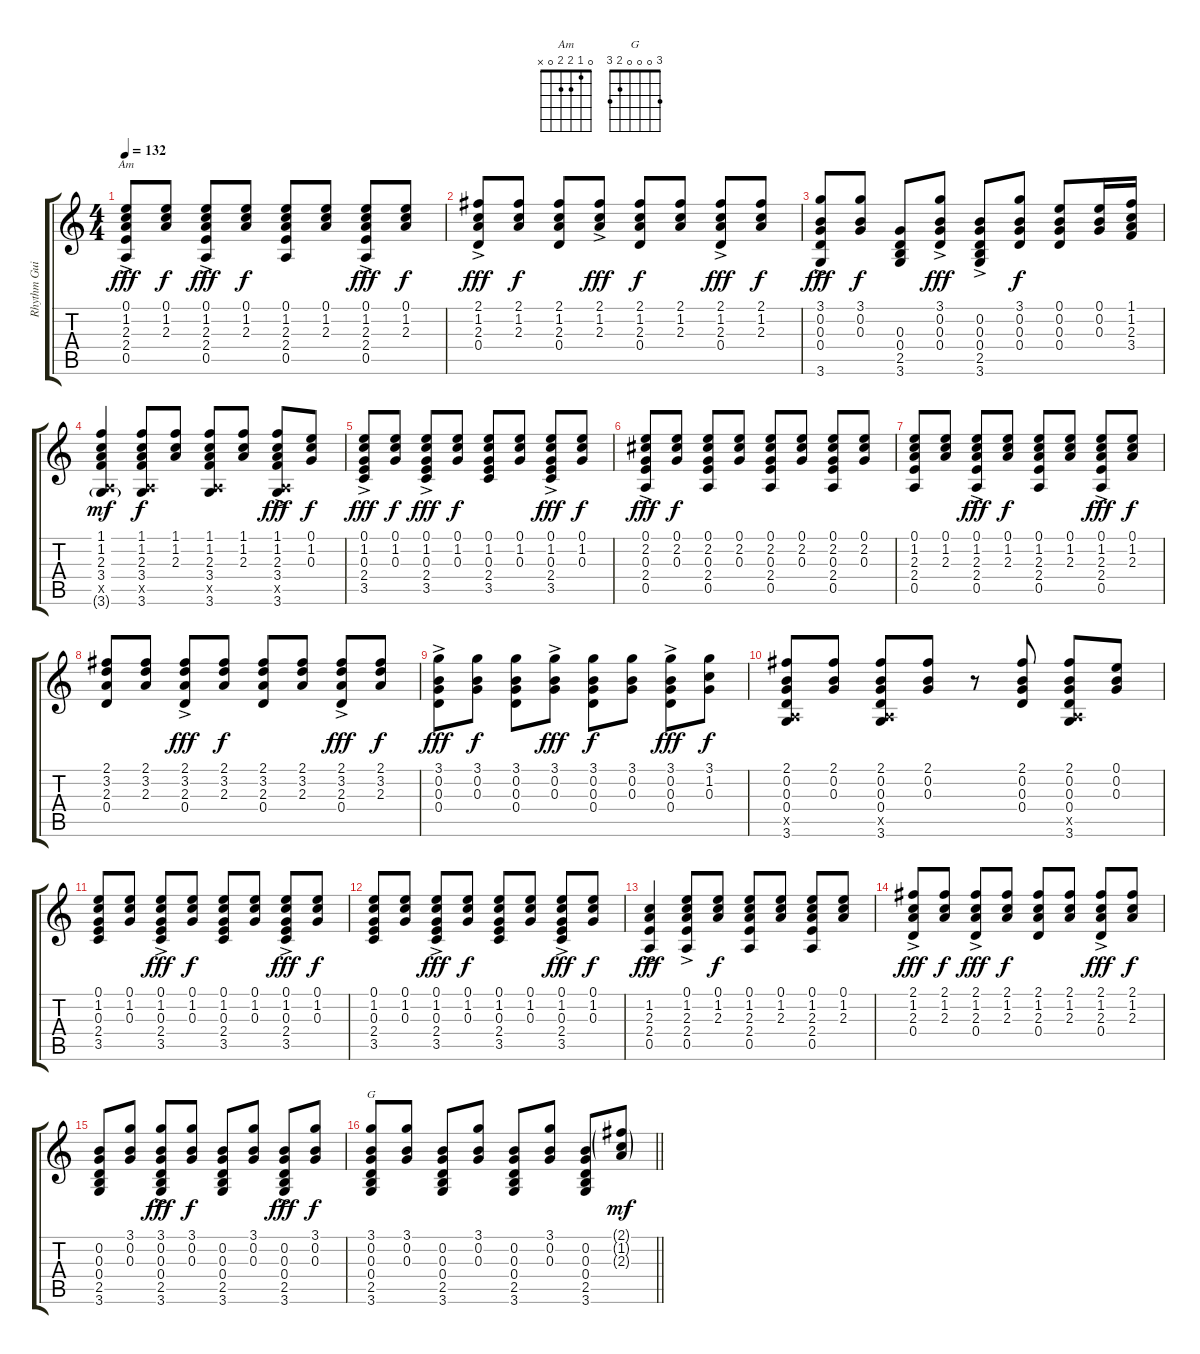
\track ("Rhythm Guitar" "Rhythm Gui") {instrument acousticguitarnylon}
\staff {score tabs}
\tuning (E4 B3 G3 D3 A2 E2) {hide}
\chord ("Am" 0 1 2 2 0 x)
\chord ("G" 3 0 0 0 2 3)
\ts (4 4)
\tempo 132
\clef g2
\ks c
(0.1{ac} 1.2 2.3 2.4 0.5).8{ch "Am" dy fff} (0.1 1.2 2.3).8{dy f} (0.1{ac} 1.2 2.3 2.4 0.5).8{dy fff} (0.1 1.2 2.3).8{dy f} (0.1 1.2 2.3 2.4 0.5).8 (0.1 1.2 2.3).8 (0.1{ac} 1.2 2.3 2.4 0.5).8{dy fff} (0.1 1.2 2.3).8{dy f} |
(2.1{ac} 1.2 2.3 0.4).8{dy fff} (2.1 1.2 2.3).8{dy f} (2.1 1.2 2.3 0.4).8 (2.1{ac} 1.2 2.3).8{dy fff} (2.1 1.2 2.3 0.4).8{dy f} (2.1 1.2 2.3).8 (2.1{ac} 1.2 2.3 0.4).8{dy fff} (2.1 1.2 2.3).8{dy f} |
(3.1{ac} 0.2 0.3 0.4 3.6).8{dy fff} (3.1 0.2 0.3).8{dy f} (0.3 0.4 2.5 3.6).8 (3.1{ac} 0.2 0.3 0.4).8{dy fff} (0.2{ac} 0.3 0.4 2.5 3.6).8 (3.1 0.2 0.3 0.4).8{dy f} (0.1 0.2 0.3 0.4).8 (0.1 0.2 0.3).16 (1.1 1.2 2.3 3.4).16 |
(1.1 1.2 2.3 3.4 0.5{x} 3.6{g}).4{dy mf} (1.1 1.2 2.3 3.4 0.5{x} 3.6).8{dy f} (1.1 1.2 2.3).8 (1.1 1.2 2.3 3.4 0.5{x} 3.6).8 (1.1 1.2 2.3).8 (1.1{ac} 1.2 2.3 3.4 0.5{x} 3.6).8{dy fff} (0.1 1.2 0.3).8{dy f} |
(0.1{ac} 1.2 0.3 2.4 3.5).8{dy fff} (0.1 1.2 0.3).8{dy f} (0.1{ac} 1.2 0.3 2.4 3.5).8{dy fff} (0.1 1.2 0.3).8{dy f} (0.1 1.2 0.3 2.4 3.5).8 (0.1 1.2 0.3).8 (0.1{ac} 1.2 0.3 2.4 3.5).8{dy fff} (0.1 1.2 0.3).8{dy f} |
(0.1{ac} 2.2 0.3 2.4 0.5).8{dy fff} (0.1 2.2 0.3).8{dy f} (0.1 2.2 0.3 2.4 0.5).8 (0.1 2.2 0.3).8 (0.1 2.2 0.3 2.4 0.5).8 (0.1 2.2 0.3).8 (0.1 2.2 0.3 2.4 0.5).8 (0.1 2.2 0.3).8 |
(0.1 1.2 2.3 2.4 0.5).8 (0.1 1.2 2.3).8 (0.1{ac} 1.2 2.3 2.4 0.5).8{dy fff} (0.1 1.2 2.3).8{dy f} (0.1 1.2 2.3 2.4 0.5).8 (0.1 1.2 2.3).8 (0.1{ac} 1.2 2.3 2.4 0.5).8{dy fff} (0.1 1.2 2.3).8{dy f} |
(2.1 3.2 2.3 0.4).8 (2.1 3.2 2.3).8 (2.1{ac} 3.2 2.3 0.4).8{dy fff} (2.1 3.2 2.3).8{dy f} (2.1 3.2 2.3 0.4).8 (2.1 3.2 2.3).8 (2.1{ac} 3.2 2.3 0.4).8{dy fff} (2.1 3.2 2.3).8{dy f} |
(3.1{ac} 0.2 0.3 0.4).8{dy fff} (3.1 0.2 0.3).8{dy f} (3.1 0.2 0.3 0.4).8 (3.1{ac} 0.2 0.3).8{dy fff} (3.1 0.2 0.3 0.4).8{dy f} (3.1 0.2 0.3).8 (3.1{ac} 0.2 0.3 0.4).8{dy fff} (3.1 1.2 0.3).8{dy f} |
(2.1 0.2 0.3 0.4 0.5{x} 3.6).8 (2.1 0.2 0.3).8 (2.1 0.2 0.3 0.4 0.5{x} 3.6).8 (2.1 0.2 0.3).8 r.8 (2.1 0.2 0.3 0.4).8 (2.1 0.2 0.3 0.4 0.5{x} 3.6).8 (0.1 0.2 0.3).8 |
(0.1 1.2 0.3 2.4 3.5).8 (0.1 1.2 0.3).8 (0.1{ac} 1.2 0.3 2.4 3.5).8{dy fff} (0.1 1.2 0.3).8{dy f} (0.1 1.2 0.3 2.4 3.5).8 (0.1 1.2 0.3).8 (0.1{ac} 1.2 0.3 2.4 3.5).8{dy fff} (0.1 1.2 0.3).8{dy f} |
(0.1 1.2 0.3 2.4 3.5).8 (0.1 1.2 0.3).8 (0.1{ac} 1.2 0.3 2.4 3.5).8{dy fff} (0.1 1.2 0.3).8{dy f} (0.1 1.2 0.3 2.4 3.5).8 (0.1 1.2 0.3).8 (0.1{ac} 1.2 0.3 2.4 3.5).8{dy fff} (0.1 1.2 0.3).8{dy f} |
(1.2{ac} 2.3 2.4 0.5).4{dy fff} (0.1 1.2{ac} 2.3 2.4 0.5).8 (0.1 1.2 2.3).8{dy f} (0.1 1.2 2.3 2.4 0.5).8 (0.1 1.2 2.3).8 (0.1 1.2 2.3 2.4 0.5).8 (0.1 1.2 2.3).8 |
(2.1{ac} 1.2 2.3 0.4).8{dy fff} (2.1 1.2 2.3).8{dy f} (2.1{ac} 1.2 2.3 0.4).8{dy fff} (2.1 1.2 2.3).8{dy f} (2.1 1.2 2.3 0.4).8 (2.1 1.2 2.3).8 (2.1{ac} 1.2 2.3 0.4).8{dy fff} (2.1 1.2 2.3).8{dy f} |
(0.2 0.3 0.4 2.5 3.6).8 (3.1 0.2 0.3).8 (3.1{ac} 0.2 0.3 0.4 2.5 3.6).8{dy fff} (3.1 0.2 0.3).8{dy f} (0.2 0.3 0.4 2.5 3.6).8 (3.1 0.2 0.3).8 (0.2{ac} 0.3 0.4 2.5 3.6).8{dy fff} (3.1 0.2 0.3).8{dy f} |
\barLineRight lightlight
(3.1 0.2 0.3 0.4 2.5 3.6).8{ch "G"} (3.1 0.2 0.3).8 (0.2 0.3 0.4 2.5 3.6).8 (3.1 0.2 0.3).8 (0.2 0.3 0.4 2.5 3.6).8 (3.1 0.2 0.3).8 (0.2 0.3 0.4 2.5 3.6).8 (2.1{g} 1.2{g} 2.3{g}).8{dy mf}
